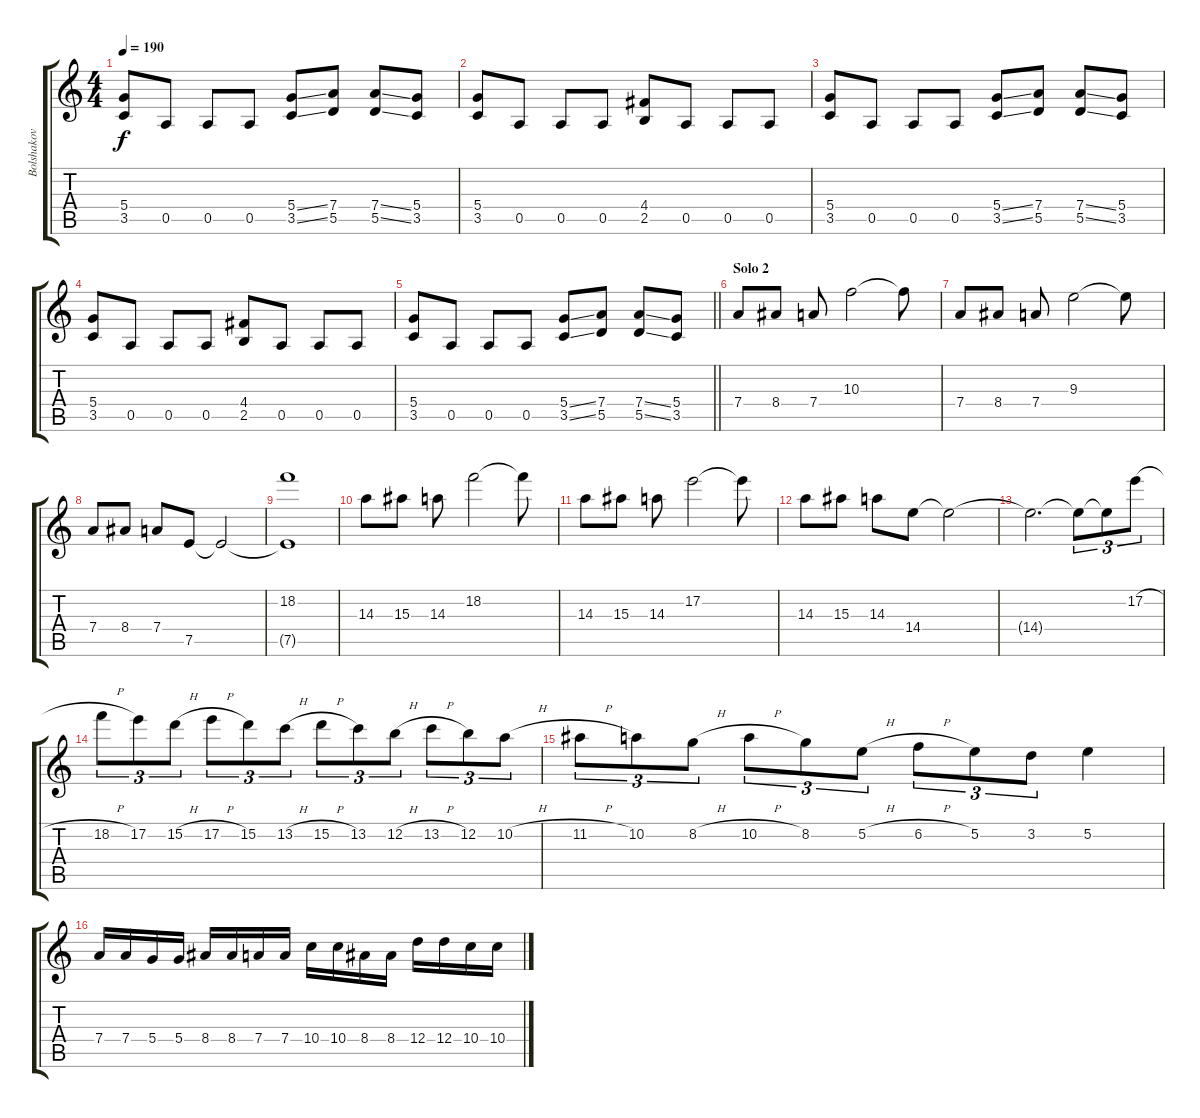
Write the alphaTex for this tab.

\track ("Bolshakov" "Bolshakov") {instrument overdrivenguitar}
\staff {score tabs}
\tuning (E4 B3 G3 D3 A2 E2) {hide}
\ts (4 4)
\tempo 190
\clef g2
\ks c
(5.4 3.5).8{dy f} 0.5.8 0.5.8 0.5.8 (5.4{ss} 3.5{ss}).8 (7.4 5.5).8 (7.4{ss} 5.5{ss}).8 (5.4 3.5).8 |
(5.4 3.5).8 0.5.8 0.5.8 0.5.8 (4.4 2.5).8 0.5.8 0.5.8 0.5.8 |
(5.4 3.5).8 0.5.8 0.5.8 0.5.8 (5.4{ss} 3.5{ss}).8 (7.4 5.5).8 (7.4{ss} 5.5{ss}).8 (5.4 3.5).8 |
(5.4 3.5).8 0.5.8 0.5.8 0.5.8 (4.4 2.5).8 0.5.8 0.5.8 0.5.8 |
\barLineRight lightlight
(5.4 3.5).8 0.5.8 0.5.8 0.5.8 (5.4{ss} 3.5{ss}).8 (7.4 5.5).8 (7.4{ss} 5.5{ss}).8 (5.4 3.5).8 |
\section ("" "Solo 2")
7.4.8 8.4.8 7.4.8 10.3.2 10.3{t}.8 |
7.4.8 8.4.8 7.4.8 9.3.2 9.3{t}.8 |
7.4.8 8.4.8 7.4.8 7.5.8 7.5{t}.2 |
(18.2 7.5{t}).1 |
14.3.8 15.3.8 14.3.8 18.2.2 18.2{t}.8 |
14.3.8 15.3.8 14.3.8 17.2.2 17.2{t}.8 |
14.3.8 15.3.8 14.3.8 14.4.8 14.4{t}.2 |
14.4{t}.2{d} 14.4{t}.8{tu (3 2)} 14.4{t}.8{tu (3 2)} 17.2{h}.8{tu (3 2)} |
18.2{h}.8{tu (3 2)} 17.2.8{tu (3 2)} 15.2{h}.8{tu (3 2)} 17.2{h}.8{tu (3 2)} 15.2.8{tu (3 2)} 13.2{h}.8{tu (3 2)} 15.2{h}.8{tu (3 2)} 13.2.8{tu (3 2)} 12.2{h}.8{tu (3 2)} 13.2{h}.8{tu (3 2)} 12.2.8{tu (3 2)} 10.2{h}.8{tu (3 2)} |
11.2{h}.8{tu (3 2)} 10.2.8{tu (3 2)} 8.2{h}.8{tu (3 2)} 10.2{h}.8{tu (3 2)} 8.2.8{tu (3 2)} 5.2{h}.8{tu (3 2)} 6.2{h}.8{tu (3 2)} 5.2.8{tu (3 2)} 3.2.8{tu (3 2)} 5.2.4 |
7.4.16 7.4.16 5.4.16 5.4.16 8.4.16 8.4.16 7.4.16 7.4.16 10.4.16 10.4.16 8.4.16 8.4.16 12.4.16 12.4.16 10.4.16 10.4.16
